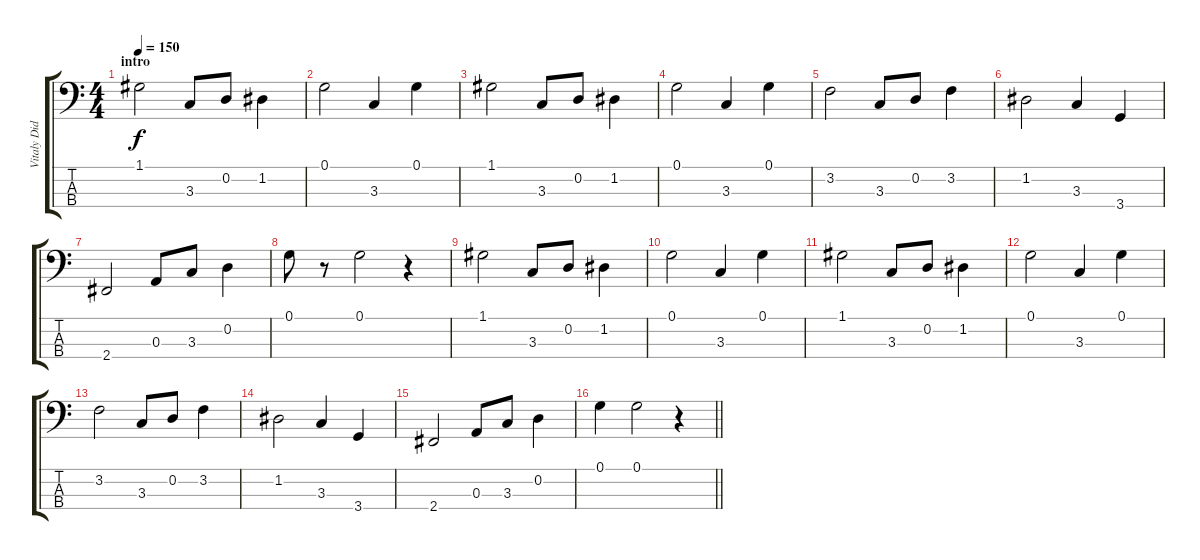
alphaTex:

\track ("Vitaly Didyk" "Vitaly Did") {instrument acousticbass}
\staff {score tabs}
\tuning (G2 D2 A1 E1) {hide}
\ts (4 4)
\section ("" "intro")
\tempo 150
\clef f4
\ks c
1.1.2{dy f instrument acousticbass} 3.3.8 0.2.8 1.2.4 |
0.1.2 3.3.4 0.1.4 |
1.1.2 3.3.8 0.2.8 1.2.4 |
0.1.2 3.3.4 0.1.4 |
3.2.2 3.3.8 0.2.8 3.2.4 |
1.2.2 3.3.4 3.4.4 |
2.4.2 0.3.8 3.3.8 0.2.4 |
0.1.8 r.8 0.1.2 r.4 |
1.1.2 3.3.8 0.2.8 1.2.4 |
0.1.2 3.3.4 0.1.4 |
1.1.2 3.3.8 0.2.8 1.2.4 |
0.1.2 3.3.4 0.1.4 |
3.2.2 3.3.8 0.2.8 3.2.4 |
1.2.2 3.3.4 3.4.4 |
2.4.2 0.3.8 3.3.8 0.2.4 |
\barLineRight lightlight
0.1.4 0.1.2 r.4
